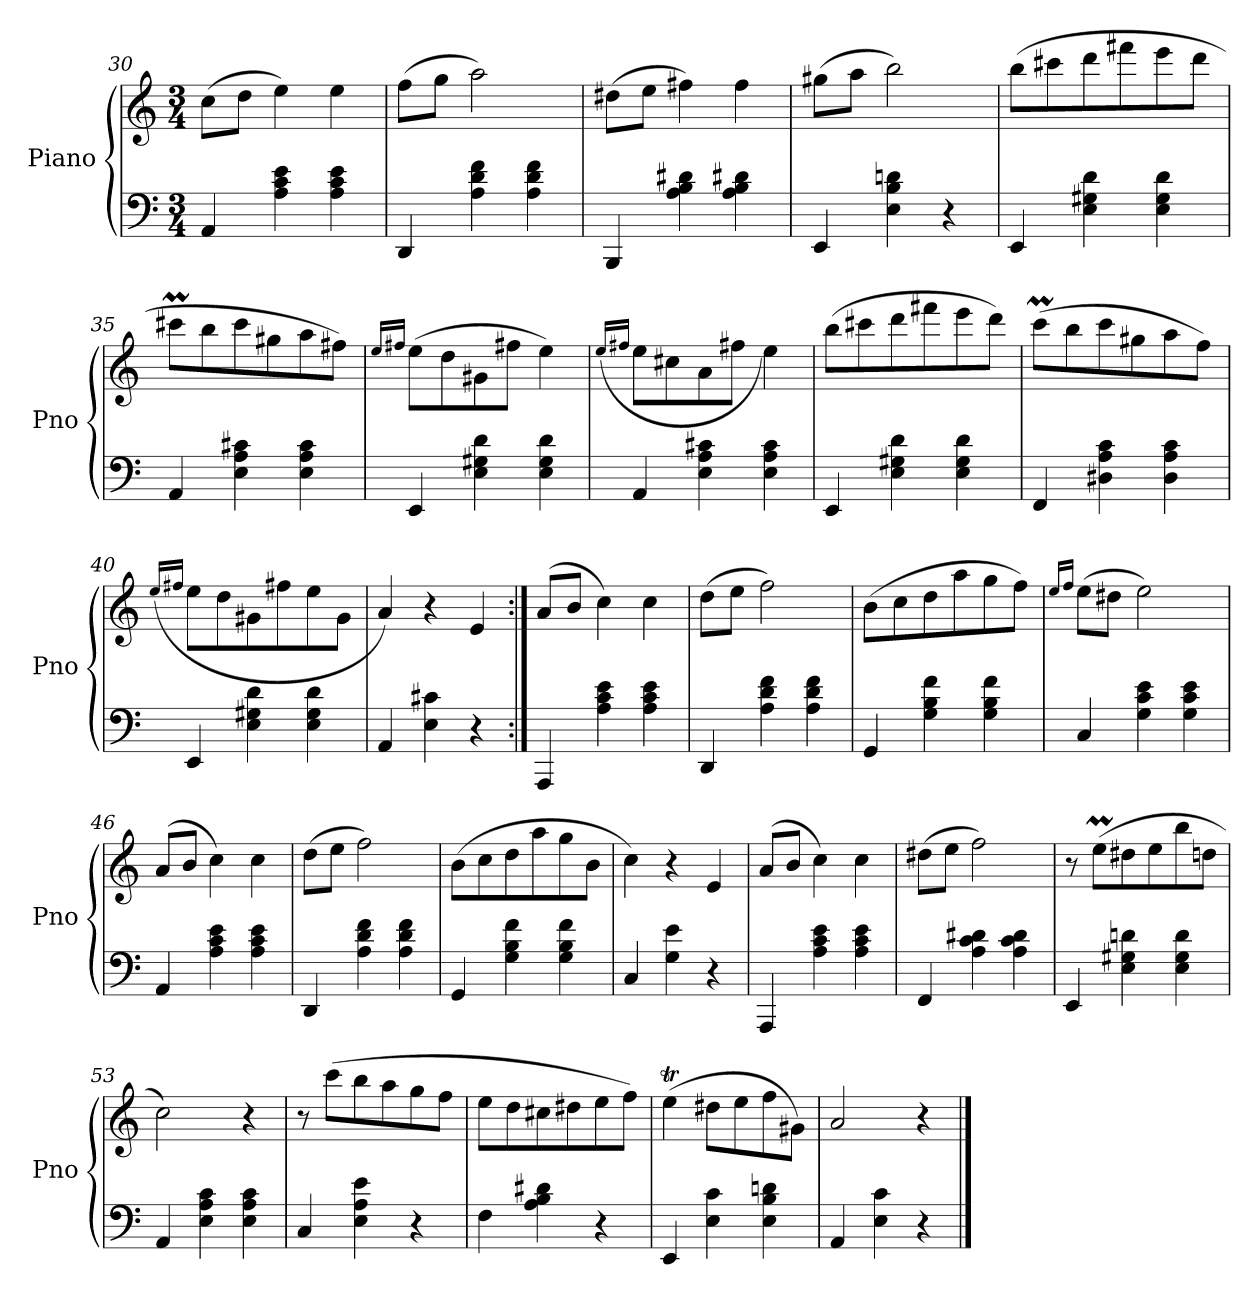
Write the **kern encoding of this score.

**kern	**kern
*part1	*part1
*staff2	*staff1
*I"Piano	*
*I'Pno	*
*clefF4	*clefG2
*k[]	*k[]
*M3/4	*M3/4
=30	=30
4AA/	(8cc\L
.	8dd\J
4A\ 4c\ 4e\	4ee\)
4A\ 4c\ 4e\	4ee\
=31	=31
4DD/	(8ff\L
.	8gg\J
4A\ 4d\ 4f\	2aa\)
4A\ 4d\ 4f\	.
!!LO:LB:g=z
=32	=32
4BBB/	(8dd#X\L
.	8ee\J
4A\ 4B\ 4d#X\	4ff#X\)
4A\ 4B\ 4d#X\	4ff#\
=33	=33
4EE/	(8gg#X\L
.	8aa\J
4E\ 4B\ 4dn\	2bb\)
4r	.
=34	=34
4EE/	(8bb\L
.	8ccc#X\
4E\ 4G#X\ 4d\	8ddd\
.	8fff#X\
4E\ 4G#\ 4d\	8eee\
.	8ddd\J
=35	=35
4AA/	8ccc#Xm\L
.	8bb\
4E\ 4A\ 4c#X\	8ccc#\
.	8gg#X\
4E\ 4A\ 4c#\	8aa\
.	8ff#X\J)
=36	=36
.	16qee/LL
.	16qff#X/JJ
4EE/	(8ee\L
.	8dd\
4E\ 4G#X\ 4d\	8g#X\
.	8ff#X\J
4E\ 4G#\ 4d\	4ee\)
!!LO:LB:g=z
=37	=37
.	(16qee/LL
.	16qff#X/JJ
4AA/	8ee\L
.	8cc#X\
4E\ 4A\ 4c#X\	8a\
.	8ff#\J
4E\ 4A\ 4c#\	4ee\)
=38	=38
4EE/	(8bb\L
.	8ccc#X\
4E\ 4G#X\ 4d\	8ddd\
.	8fff#X\
4E\ 4G#\ 4d\	8eee\
.	8ddd\J)
=39	=39
4FF/	(8cccM\L
.	8bb\
4D#X\ 4A\ 4c\	8ccc\
.	8gg#X\
4D#\ 4A\ 4c\	8aa\
.	8ff\J)
=40	=40
.	(16qee/LL
.	16qff#X/JJ
4EE/	8ee\L
.	8dd\
4E\ 4G#X\ 4d\	8g#X\
.	8ff#\
4E\ 4G#\ 4d\	8ee\
.	8g#\J
=41	=41
4AA/	4a/)
4E\ 4c#X\	4r
4r	4e/
!!LO:LB:g=z
=42:|!	=42:|!
4AAA/	(8a/L
.	8b/J
4A\ 4c\ 4e\	4cc\)
4A\ 4c\ 4e\	4cc\
=43	=43
4DD/	(8dd\L
.	8ee\J
4A\ 4d\ 4f\	2ff\)
4A\ 4d\ 4f\	.
=44	=44
4GG/	(8b\L
.	8cc\
4G\ 4B\ 4f\	8dd\
.	8aa\
4G\ 4B\ 4f\	8gg\
.	8ff\J)
=45	=45
.	16qee/LL
.	16qff/JJ
4C/	(8ee\L
.	8dd#X\J
4G\ 4c\ 4e\	2ee\)
4G\ 4c\ 4e\	.
=46	=46
4AA/	(8a/L
.	8b/J
4A\ 4c\ 4e\	4cc\)
4A\ 4c\ 4e\	4cc\
=47	=47
4DD/	(8dd\L
.	8ee\J
4A\ 4d\ 4f\	2ff\)
4A\ 4d\ 4f\	.
!!LO:LB:g=z
=48	=48
4GG/	(8b\L
.	8cc\
4G\ 4B\ 4f\	8dd\
.	8aa\
4G\ 4B\ 4f\	8gg\
.	8b\J
=49	=49
4C/	4cc\)
4G\ 4e\	4r
4r	4e/
=50	=50
4AAA/	(8a/L
.	8b/J
4A\ 4c\ 4e\	4cc\)
4A\ 4c\ 4e\	4cc\
=51	=51
4FF/	(8dd#X\L
.	8ee\J
4A\ 4c\ 4d#X\	2ff\)
4A\ 4c\ 4d#\	.
=52	=52
4EE/	8r
.	(8eem\L
4E\ 4G#X\ 4dn\	8dd#X\
.	8ee\
4E\ 4G#\ 4d\	8bb\
.	8ddn\J
!!LO:LB:g=z
=53	=53
4AA/	2cc\)
4E\ 4A\ 4c\	.
4E\ 4A\ 4c\	4r
=54	=54
4C/	8r
.	(8ccc\L
4E\ 4A\ 4e\	8bb\
.	8aa\
4r	8gg\
.	8ff\J
=55	=55
4F\	8ee\L
.	8dd\
4A\ 4B\ 4d#X\	8cc#X\
.	8dd#X\
4r	8ee\
.	8ff\J)
=56	=56
4EE/	(4eet\
4E\ 4c\	8dd#X\L
.	8ee\
4E\ 4B\ 4dn\	8ff\
.	8g#X\J)
=57	=57
4AA/	2a/
4E\ 4c\	.
4r	4r
==	==
*-	*-
